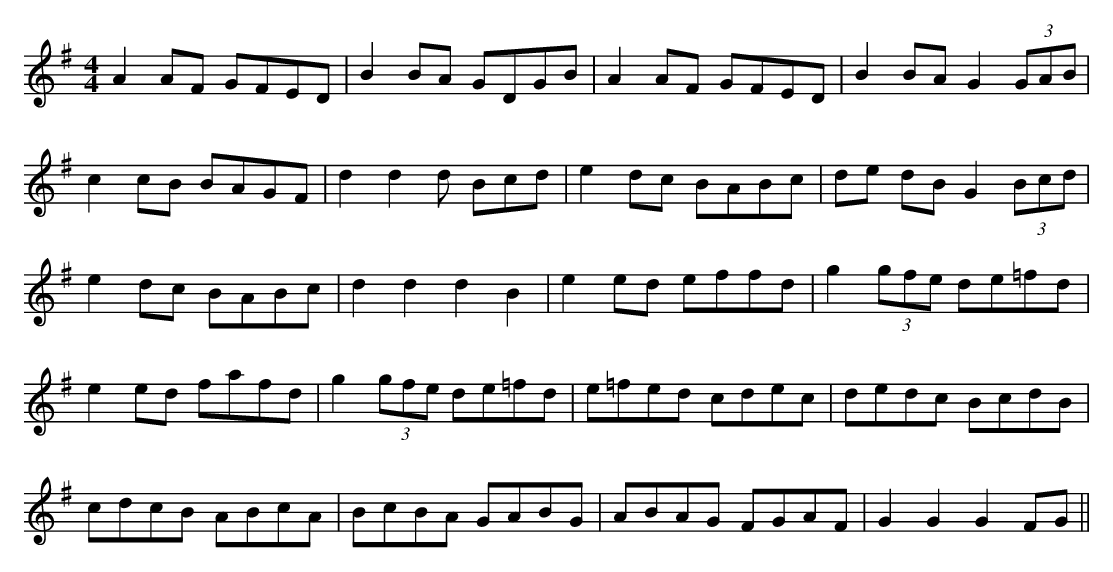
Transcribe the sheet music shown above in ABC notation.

X:1
M:4/4
K:G
A2 AF GFED|B2 BA GDGB|A2 AF GFED|B2 BA G2 (3GAB|
c2 cB BAGF|d2d2d Bcd|e2 dc BABc|de dB G2 (3Bcd|
e2 dc BABc|d2d2d2 B2|e2 ed effd|g2 (3gfe de=fd|
e2 ed fafd|g2(3gfe de=fd|e=fed cdec|dedc BcdB|
cdcB ABcA|BcBA GABG|ABAG FGAF|G2G2G2 FG||
